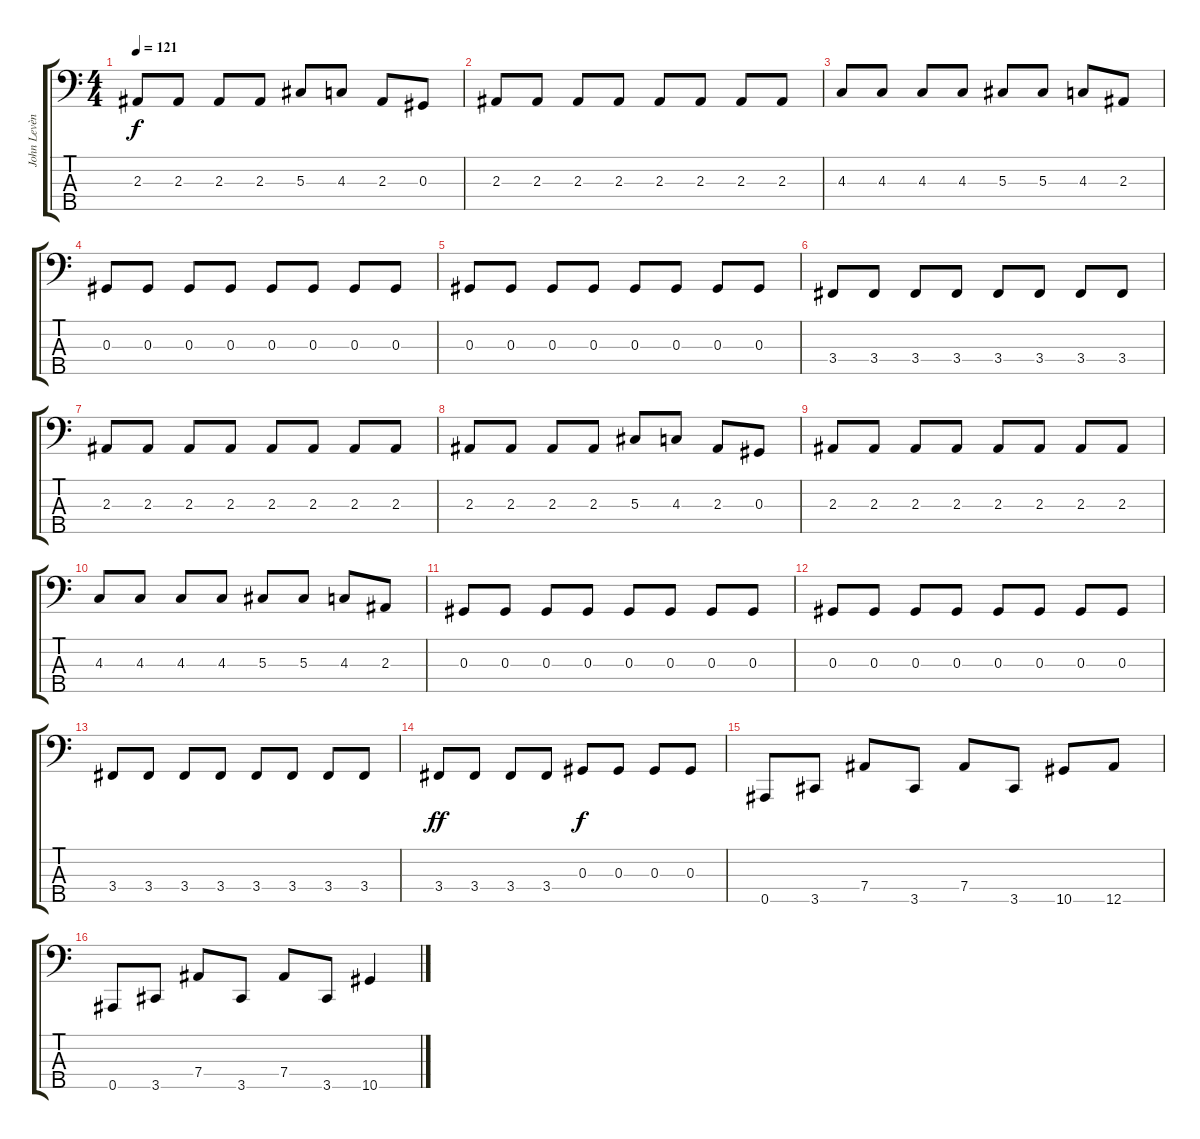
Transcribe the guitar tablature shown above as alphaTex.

\track ("John Levèn" "John Levèn") {instrument electricbasspick}
\staff {score tabs}
\tuning (Gb2 Db2 Ab1 Eb1 Bb0) {hide}
\ts (4 4)
\tempo 121
\clef f4
\ks c
2.3.8{dy f} 2.3.8 2.3.8 2.3.8 5.3.8 4.3.8 2.3.8 0.3.8 |
2.3.8 2.3.8 2.3.8 2.3.8 2.3.8 2.3.8 2.3.8 2.3.8 |
4.3.8 4.3.8 4.3.8 4.3.8 5.3.8 5.3.8 4.3.8 2.3.8 |
0.3.8 0.3.8 0.3.8 0.3.8 0.3.8 0.3.8 0.3.8 0.3.8 |
0.3.8 0.3.8 0.3.8 0.3.8 0.3.8 0.3.8 0.3.8 0.3.8 |
3.4.8 3.4.8 3.4.8 3.4.8 3.4.8 3.4.8 3.4.8 3.4.8 |
2.3.8 2.3.8 2.3.8 2.3.8 2.3.8 2.3.8 2.3.8 2.3.8 |
2.3.8 2.3.8 2.3.8 2.3.8 5.3.8 4.3.8 2.3.8 0.3.8 |
2.3.8 2.3.8 2.3.8 2.3.8 2.3.8 2.3.8 2.3.8 2.3.8 |
4.3.8 4.3.8 4.3.8 4.3.8 5.3.8 5.3.8 4.3.8 2.3.8 |
0.3.8 0.3.8 0.3.8 0.3.8 0.3.8 0.3.8 0.3.8 0.3.8 |
0.3.8 0.3.8 0.3.8 0.3.8 0.3.8 0.3.8 0.3.8 0.3.8 |
3.4.8 3.4.8 3.4.8 3.4.8 3.4.8 3.4.8 3.4.8 3.4.8 |
3.4.8{dy ff} 3.4.8 3.4.8 3.4.8 0.3.8{dy f} 0.3.8 0.3.8 0.3.8 |
0.5.8 3.5.8 7.4.8 3.5.8 7.4.8 3.5.8 10.5.8 12.5.8 |
0.5.8 3.5.8 7.4.8 3.5.8 7.4.8 3.5.8 10.5.4
